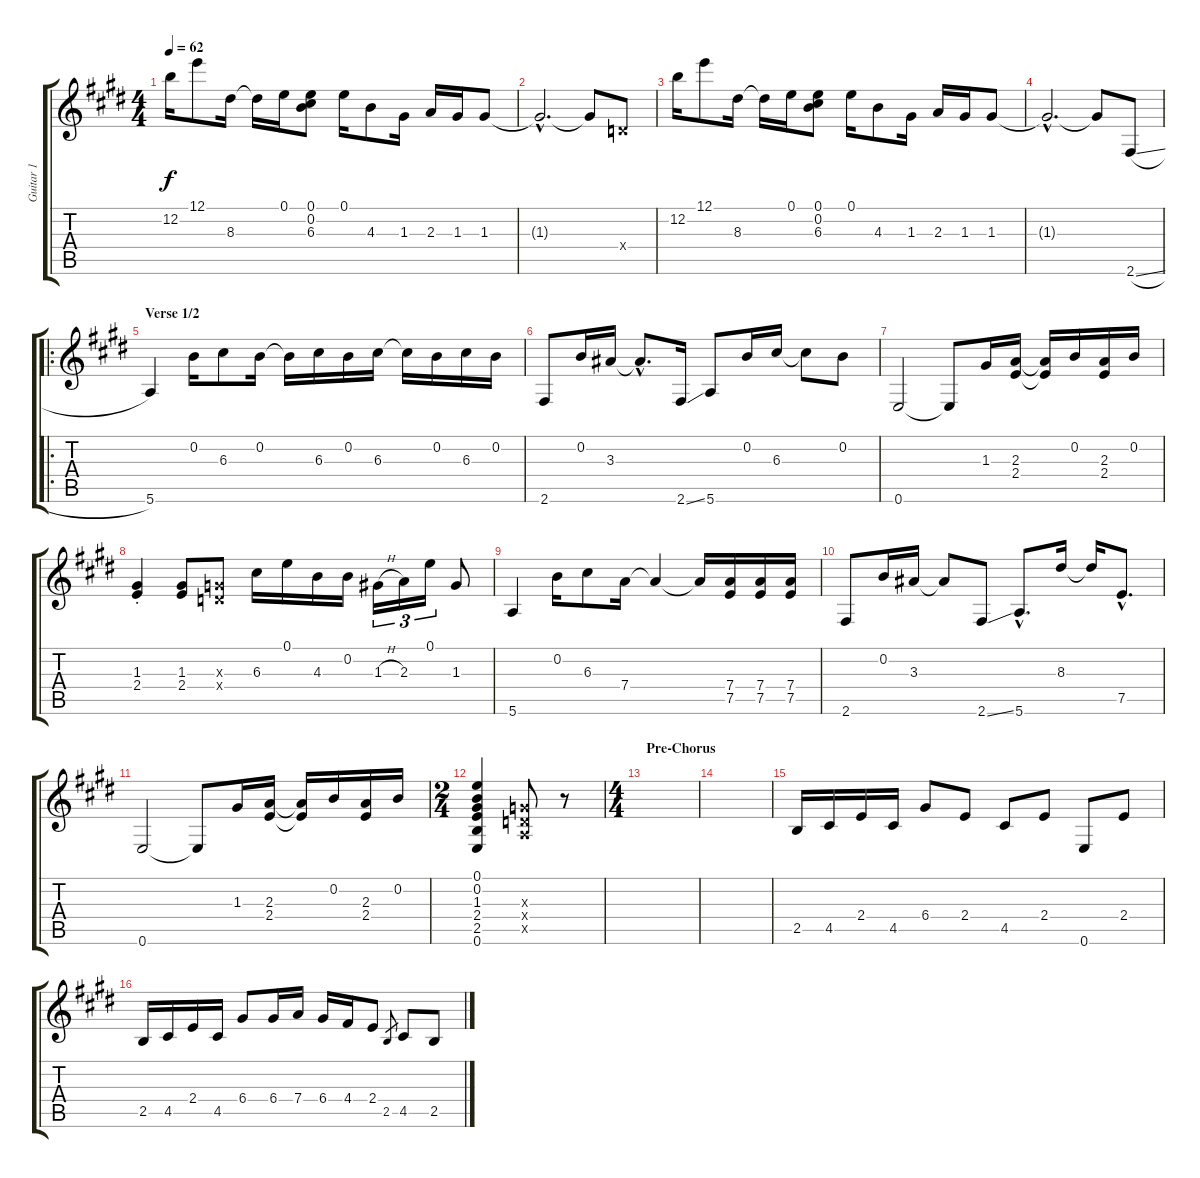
\track ("Guitar 1" "Guitar 1") {instrument distortionguitar}
\staff {score tabs}
\tuning (E4 B3 G3 D3 A2 E2) {hide}
\ts (4 4)
\tempo 62
\clef g2
\ks e
12.2.16{dy f instrument distortionguitar} 12.1.8 8.3.16 8.3{t}.16 0.1.16 (0.1 0.2 6.3).8 0.1.16 4.3.8 1.3.16 2.3.16 1.3.16 1.3.8 |
1.3{hac t}.2{d} 1.3{t}.8 0.4{x}.8 |
12.2.16 12.1.8 8.3.16 8.3{t}.16 0.1.16 (0.1 0.2 6.3).8 0.1.16 4.3.8 1.3.16 2.3.16 1.3.16 1.3.8 |
1.3{hac t}.2{d} 1.3{t}.8 2.6{sl}.8 |
\ro
\section ("" "Verse 1/2")
5.6.4{instrument acousticguitarnylon} 0.2.16 6.3.8 0.2.16 0.2{t}.16 6.3.16 0.2.16 6.3.16 6.3{t}.16 0.2.16 6.3.16 0.2.16 |
2.6.8 0.2.16 3.3.16 3.3{hac t}.8{d} 2.6{ss}.16 5.6.8 0.2.16 6.3.16 6.3{t}.8 0.2.8 |
0.6.2 0.6{t}.8 1.3.16 (2.3 2.4).16 (2.3{t} 2.4{t}).16 0.2.16 (2.3 2.4).16 0.2.16 |
(1.3{st} 2.4{st}).4 (1.3 2.4).8 (0.3{x} 0.4{x}).8 6.3.16 0.1.16 4.3.16 0.2.16 1.3{h}.16{tu (3 2)} 2.3.16{tu (3 2)} 0.1.16{tu (3 2)} 1.3.8 |
5.6.4{instrument distortionguitar} 0.2.16 6.3.8 7.4.16 7.4{t}.4 7.4{t}.16 (7.4 7.5).16 (7.4 7.5).16 (7.4 7.5).16 |
2.6.8 0.2.16 3.3.16 3.3{t}.8 2.6{ss}.8 5.6{hac}.8{d} 8.3.16 8.3{t}.16 7.5{hac}.8{d} |
0.6.2 0.6{t}.8 1.3.16 (2.3 2.4).16 (2.3{t} 2.4{t}).16 0.2.16 (2.3 2.4).16 0.2.16 |
\ts (2 4)
(0.1 0.2 1.3 2.4 2.5 0.6).4 (0.3{x} 0.4{x} 0.5{x}).8 r.8 |
\ts (4 4)
\section ("" "Pre-Chorus")
|
|
2.5.16 4.5.16 2.4.16 4.5.16 6.4.8 2.4.8 4.5.8 2.4.8 0.6.8 2.4.8 |
2.5.16 4.5.16 2.4.16 4.5.16 6.4.8 6.4.16 7.4.16 6.4.16 4.4.16 2.4.8 2.5.8{gr} 4.5.8 2.5.8
